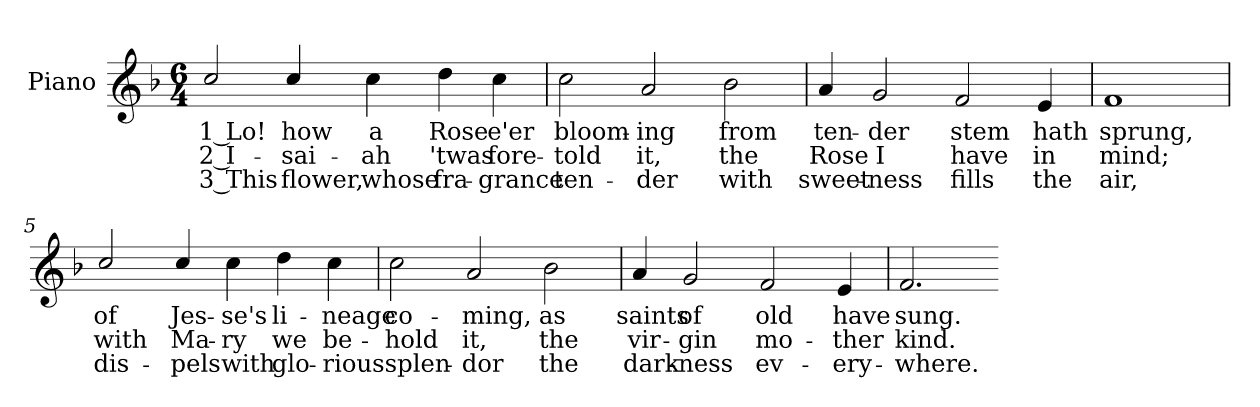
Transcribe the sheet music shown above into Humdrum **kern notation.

**kern	**text	**text	**text
*part1	*part1	*part1	*part1
*staff1	*staff1	*staff1	*staff1
*I"Piano	*	*	*
*I'Pno.	*	*	*
!!LO:PB:g=z
*clefG2	*	*	*
*k[b-]	*	*	*
*F:	*	*	*
*M6/4	*	*	*
=1	=1	=1	=1
!	!LO:LY:b:color=#000000	!LO:LY:b:color=#000000	!LO:LY:b:color=#000000
2cci/	1 Lo!	2 I-	3 This
!	!LO:LY:b:color=#000000	!LO:LY:b:color=#000000	!LO:LY:b:color=#000000
4cci/	how	-sai-	flower,
!	!LO:LY:b:color=#000000	!LO:LY:b:color=#000000	!LO:LY:b:color=#000000
4cci\	a	-ah	whose
!	!LO:LY:b:color=#000000	!LO:LY:b:color=#000000	!LO:LY:b:color=#000000
4ddi\	Rose	'twas	fra-
!	!LO:LY:b:color=#000000	!LO:LY:b:color=#000000	!LO:LY:b:color=#000000
4cci\	e'er	fore-	-grance
=2	=2	=2	=2
!	!LO:LY:b:color=#000000	!LO:LY:b:color=#000000	!LO:LY:b:color=#000000
2cci\	bloom-	-told	ten-
!	!LO:LY:b:color=#000000	!LO:LY:b:color=#000000	!LO:LY:b:color=#000000
2ai/	-ing	it,	-der
!	!LO:LY:b:color=#000000	!LO:LY:b:color=#000000	!LO:LY:b:color=#000000
2b-i\	from	the	with
!!LO:LB:g=z
=3	=3	=3	=3
!	!LO:LY:b:color=#000000	!LO:LY:b:color=#000000	!LO:LY:b:color=#000000
4ai/	ten-	Rose	sweet-
!	!LO:LY:b:color=#000000	!LO:LY:b:color=#000000	!LO:LY:b:color=#000000
2gi/	-der	I	-ness
!	!LO:LY:b:color=#000000	!LO:LY:b:color=#000000	!LO:LY:b:color=#000000
2fi/	stem	have	fills
!	!LO:LY:b:color=#000000	!LO:LY:b:color=#000000	!LO:LY:b:color=#000000
4ei/	hath	in	the
=4	=4	=4	=4
!	!LO:LY:b:color=#000000	!LO:LY:b:color=#000000	!LO:LY:b:color=#000000
1fi	sprung,	mind;	air,
=5	=5	=5	=5
!	!LO:LY:b:color=#000000	!LO:LY:b:color=#000000	!LO:LY:b:color=#000000
2cci/	of	with	dis-
!	!LO:LY:b:color=#000000	!LO:LY:b:color=#000000	!LO:LY:b:color=#000000
4cci/	Jes-	Ma-	-pels
!	!LO:LY:b:color=#000000	!LO:LY:b:color=#000000	!LO:LY:b:color=#000000
4cci\	-se's	-ry	with
!	!LO:LY:b:color=#000000	!LO:LY:b:color=#000000	!LO:LY:b:color=#000000
4ddi\	li-	we	glo-
!	!LO:LY:b:color=#000000	!LO:LY:b:color=#000000	!LO:LY:b:color=#000000
4cci\	-neage	be-	-rious
!!LO:LB:g=z
=6	=6	=6	=6
!	!LO:LY:b:color=#000000	!LO:LY:b:color=#000000	!LO:LY:b:color=#000000
2cci\	co-	-hold	splen-
!	!LO:LY:b:color=#000000	!LO:LY:b:color=#000000	!LO:LY:b:color=#000000
2ai/	-ming,	it,	-dor
!	!LO:LY:b:color=#000000	!LO:LY:b:color=#000000	!LO:LY:b:color=#000000
2b-i\	as	the	the
=7	=7	=7	=7
!	!LO:LY:b:color=#000000	!LO:LY:b:color=#000000	!LO:LY:b:color=#000000
4ai/	saints	vir-	dark-
!	!LO:LY:b:color=#000000	!LO:LY:b:color=#000000	!LO:LY:b:color=#000000
2gi/	of	-gin	-ness
!	!LO:LY:b:color=#000000	!LO:LY:b:color=#000000	!LO:LY:b:color=#000000
2fi/	old	mo-	ev-
!	!LO:LY:b:color=#000000	!LO:LY:b:color=#000000	!LO:LY:b:color=#000000
4ei/	have	-ther	-ery-
=8	=8	=8	=8
!	!LO:LY:b:color=#000000	!LO:LY:b:color=#000000	!LO:LY:b:color=#000000
2.fi/	sung.	kind.	-where.
=-	=-	=-	=-
*-	*-	*-	*-
